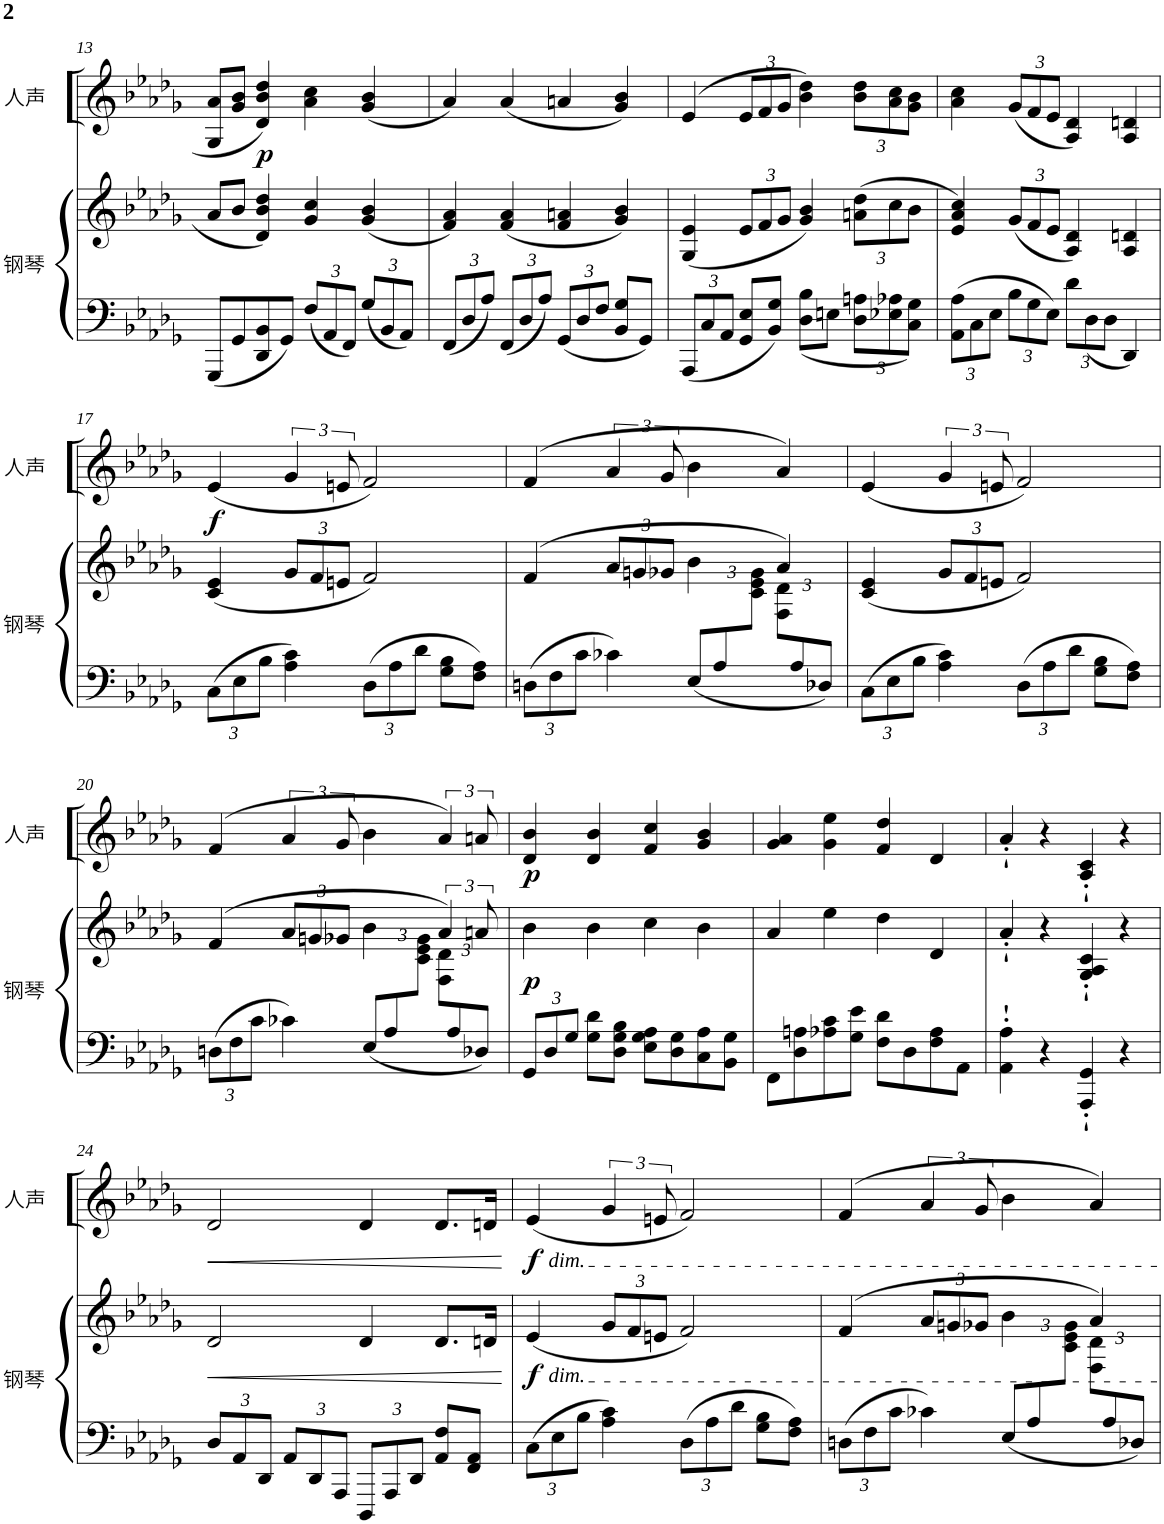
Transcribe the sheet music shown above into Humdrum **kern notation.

**kern	**kern	**dynam	**kern	**dynam
*part2	*part2	*part2	*part1	*part1
*staff3	*staff2	*staff2/3	*staff1	*staff1
*I"钢琴	*	*	*I"人声	*
!!LO:PB:g=z
*clefF4	*clefG2	*	*clefG2	*
*k[b-e-a-d-g-]	*k[b-e-a-d-g-]	*	*k[b-e-a-d-g-]	*
*M4/4	*M4/4	*	*M4/4	*
=13	=13	=13	=13	=13
8GGG-/L	8a-/L	.	8G-/ 8a-/L	.
8GG-/	8b-/J	.	8g-/ 8b-/J	.
!	!	!	!	!LO:DY:b
8DD-/ 8BB-/	4d-/ 4b-/ 4dd-/	.	4d-/ 4b-/ 4dd-/	p
8GG-/J	.	.	.	.
*Xbrackettup	*	*	*	*
12F/L	4g-/ 4cc/	.	4a-\ 4cc\	.
12AA-/	.	.	.	.
12FF/J	.	.	.	.
12G-/L	(4g-/ 4b-/	.	(4g-/ 4b-/	.
12BB-/	.	.	.	.
12AA-/J	.	.	.	.
=14	=14	=14	=14	=14
12FF/L	4f/ 4a-/)	.	4a-/)	.
12D-/	.	.	.	.
12A-/J	.	.	.	.
12FF/L	(4f/ 4a-/	.	(4a-/	.
12D-/	.	.	.	.
12A-/J	.	.	.	.
12GG-/L	4f/ 4an/	.	4an/	.
12D-/	.	.	.	.
12F/J	.	.	.	.
8BB-/ 8G-/L	4g-/ 4b-/)	.	4g-/ 4b-/)	.
8GG-/J	.	.	.	.
=15	=15	=15	=15	=15
12AAA-/L	(4G-/ 4e-/	.	(4e-/	.
12C/	.	.	.	.
12AA-/J	.	.	.	.
*	*Xbrackettup	*	*Xbrackettup	*
8GG-/ 8E-/L	12e-/L	.	12e-/L	.
.	12f/	.	12f/	.
8BB-/ 8G-/J	.	.	.	.
.	12g-/J	.	12g-/J	.
8D-\ 8B-\L	4g-/ 4b-/)	.	4b-\ 4dd-\)	.
8En\J	.	.	.	.
12D-\ 12An\L	(12an\ 12dd-\L	.	12b-\ 12dd-\L	.
12E-X\ 12A-X\	12cc\	.	12a-\ 12cc\	.
12C\ 12G-\J	12b-\J	.	12g-\ 12b-\J	.
=16	=16	=16	=16	=16
12AA-\ 12A-\L	4e-/ 4a-/ 4cc/)	.	4a-\ 4cc\	.
12C\	.	.	.	.
12E-\J	.	.	.	.
12B-\L	(12g-/L	.	(12g-/L	.
12G-\	12f/	.	12f/	.
12E-\J	12e-/J	.	12e-/J	.
12d-\L	4A-/ 4d-/)	.	4A-/ 4d-/)	.
12D-\	.	.	.	.
12D-\J	.	.	.	.
4DD-/	4A-/ 4dn/	.	4A-/ 4dn/	.
!!LO:LB:g=z
=17	=17	=17	=17	=17
!	!	!	!	!LO:DY:b
12C\L	(4c/ 4e-/	.	(4e-/	f
12E-\	.	.	.	.
12B-\J	.	.	.	.
*	*	*	*brackettup	*
4A-\ 4c\	12g-/L	.	6g-/	.
.	12f/	.	.	.
.	12en/J	.	12en/	.
12D-\L	2f/)	.	2f/)	.
12A-\	.	.	.	.
12d-\J	.	.	.	.
8G-\ 8B-\L	.	.	.	.
8F\ 8A-\J	.	.	.	.
=18	=18	=18	=18	=18
*	*^	*	*	*
12Dn\L	(4f/	3%2ryy	.	(4f/	.
12F\	.	.	.	.	.
12c\J	.	.	.	.	.
4c-X\	12a-/L	.	.	6a-/	.
.	12gn/	.	.	.	.
.	12g-X/J	.	.	12g-/	.
12E-/L	4b-\	.	.	4b-\	.
12A-/	.	.	.	.	.
6ryy	.	12c\ 12e-\ 12g-\J	.	.	.
.	4a-/)	12F\ 12d-\L	.	4a-/)	.
12A-/	.	6ryy	.	.	.
12D-X/J	.	.	.	.	.
*	*v	*v	*	*	*
=19	=19	=19	=19	=19
12C\L	(4c/ 4e-/	.	(4e-/	.
12E-\	.	.	.	.
12B-\J	.	.	.	.
4A-\ 4c\	12g-/L	.	6g-/	.
.	12f/	.	.	.
.	12en/J	.	12en/	.
12D-\L	2f/)	.	2f/)	.
12A-\	.	.	.	.
12d-\J	.	.	.	.
8G-\ 8B-\L	.	.	.	.
8F\ 8A-\J	.	.	.	.
!!LO:LB:g=z
=20	=20	=20	=20	=20
*	*^	*	*	*
12Dn\L	(4f/	3%2ryy	.	(4f/	.
12F\	.	.	.	.	.
12c\J	.	.	.	.	.
4c-X\	12a-/L	.	.	6a-/	.
.	12gn/	.	.	.	.
.	12g-X/J	.	.	12g-/	.
12E-/L	4b-\	.	.	4b-\	.
12A-/	.	.	.	.	.
6ryy	.	12c\ 12e-\ 12g-\J	.	.	.
*	*brackettup	*Xbrackettup	*	*	*
.	6a-/)	12F\ 12d-\L	.	6a-/)	.
12A-/	.	6ryy	.	.	.
12D-X/J	12an/	.	.	12an/	.
*	*v	*v	*	*	*
=21	=21	=21	=21	=21
!	!	!LO:DY:b	!	!LO:DY:b
12GG-/L	4b-\	p	4d-/ 4b-/	p
12D-/	.	.	.	.
12G-/J	.	.	.	.
8G-\ 8d-\L	4b-\	.	4d-/ 4b-/	.
8D-\ 8G-\ 8B-\J	.	.	.	.
8E-\ 8G-\ 8A-\L	4cc\	.	4f/ 4cc/	.
8D-\ 8G-\	.	.	.	.
8C\ 8A-\	4b-\	.	4g-/ 4b-/	.
8BB-\ 8G-\J	.	.	.	.
=22	=22	=22	=22	=22
8FF\L	4a-/	.	4g-/ 4a-/	.
8D-\ 8An\	.	.	.	.
8A-X\ 8c\	4ee-\	.	4g-\ 4ee-\	.
8G-\ 8e-\J	.	.	.	.
8F\ 8d-\L	4dd-\	.	4f/ 4dd-/	.
8D-\	.	.	.	.
8F\ 8A-\	4d-/	.	4d-/	.
8AA-\J	.	.	.	.
=23	=23	=23	=23	=23
4AA-\'` 4A-\'`	4a-'`/	.	4a-'`/	.
4r	4r	.	4r	.
4AAA-/'` 4GG-/'`	4G-/'` 4A-/'` 4c/'`	.	4A-/'` 4c/'`	.
4r	4r	.	4r	.
!!LO:LB:g=z
=24	=24	=24	=24	=24
!	!	!LO:HP:b	!	!LO:HP:b
12D-/L	2d-/	<	2d-/	<
12AA-/	.	.	.	.
12DD-/J	.	.	.	.
12AA-/L	.	.	.	.
12DD-/	.	.	.	.
12AAA-/J	.	.	.	.
12DDD-/L	4d-/	.	4d-/	.
12AAA-/	.	.	.	.
12DD-/J	.	.	.	.
8AA-/ 8F/L	8.d-/L	.	8.d-/L	.
8FF/ 8AA-/J	.	.	.	.
.	16dn/Jk	.	16dn/Jk	.
.	.	[	.	[
=25	=25	=25	=25	=25
!	!	!	!LO:TX:b:i:t=dim.	!
!	!LO:TX:b:i:t=dim.	!	!	!
!	!	!LO:DY:b	!	!LO:DY:b
12C\L	(4e-/	f	(4e-/	f
12E-\	.	.	.	.
12B-\J	.	.	.	.
4A-\ 4c\	12g-/L	.	6g-/	.
.	12f/	.	.	.
.	12en/J	.	12en/	.
12D-\L	2f/)	.	2f/)	.
12A-\	.	.	.	.
12d-\J	.	.	.	.
8G-\ 8B-\L	.	.	.	.
8F\ 8A-\J	.	.	.	.
=26	=26	=26	=26	=26
*	*^	*	*	*
12Dn\L	(4f/	3%2ryy	.	(4f/	.
12F\	.	.	.	.	.
12c\J	.	.	.	.	.
4c-X\	12a-/L	.	.	6a-/	.
.	12gn/	.	.	.	.
.	12g-X/J	.	.	12g-/	.
12E-/L	4b-\	.	.	4b-\	.
12A-/	.	.	.	.	.
6ryy	.	12c\ 12e-\ 12g-\J	.	.	.
.	4a-/)	12F\ 12d-\L	.	4a-/)	.
12A-/	.	6ryy	.	.	.
12D-X/J	.	.	.	.	.
*	*v	*v	*	*	*
=	=	=	=	=
*-	*-	*-	*-	*-
